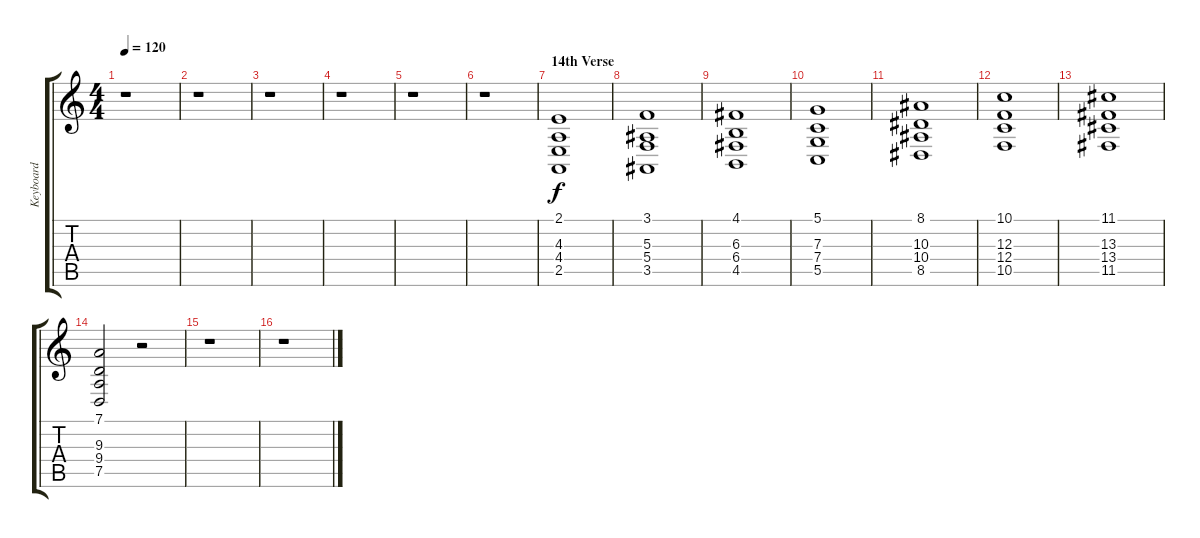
\track ("Keyboard" "Keyboard") {instrument choiraahs}
\staff {score tabs}
\tuning (D4 A3 F3 C3 G2 D2) {hide}
\ts (4 4)
\tempo 120
\clef g2
\ks c
r.1{dy f} |
r.1 |
r.1 |
r.1 |
r.1 |
r.1 |
\section ("" "14th Verse")
(2.1 4.3 4.4 2.5).1{volume 11 instrument choiraahs} |
(3.1 5.3 5.4 3.5).1 |
(4.1 6.3 6.4 4.5).1 |
(5.1 7.3 7.4 5.5).1 |
(8.1 10.3 10.4 8.5).1 |
(10.1 12.3 12.4 10.5).1 |
(11.1 13.3 13.4 11.5).1 |
(7.1 9.3 9.4 7.5).2 r.2 |
r.1 |
r.1
